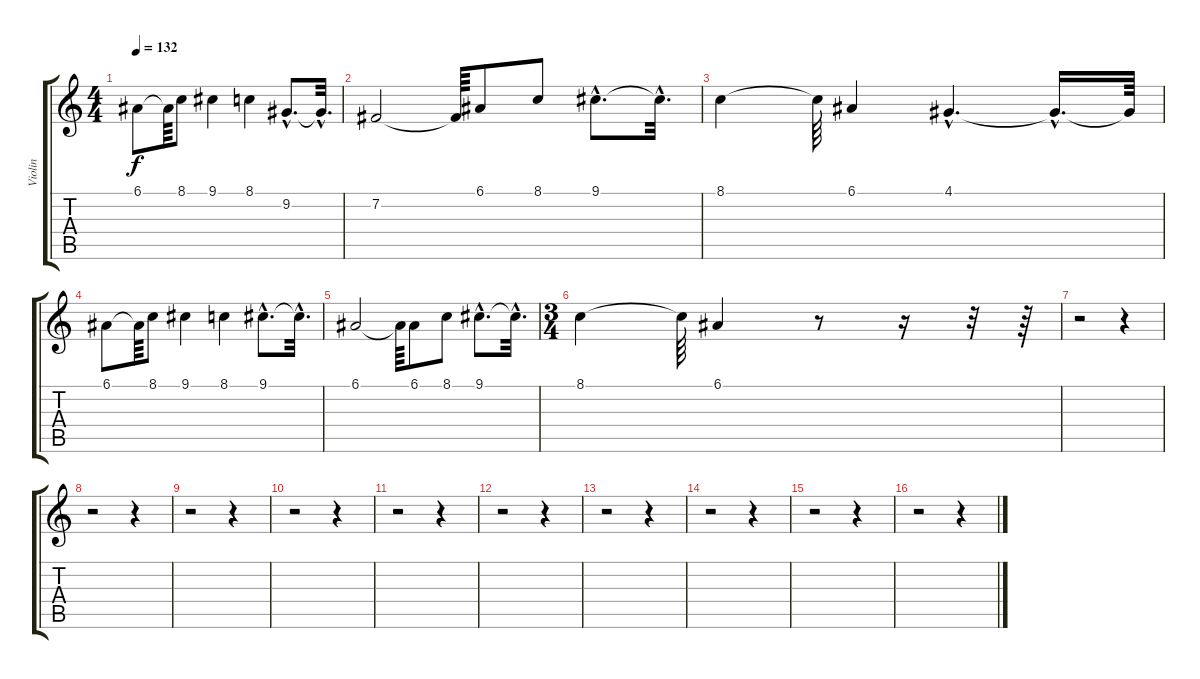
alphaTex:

\track ("Violin" "Violin") {instrument violin}
\staff {score tabs}
\tuning (E4 B3 G3 D3 A2 E2) {hide}
\ts (4 4)
\tempo 132
\clef g2
\ks c
6.1.8{dy f} 6.1{t}.64 8.1.8 9.1.4 8.1.4 9.2{hac}.8{d} 9.2{hac t}.32{d} |
7.2.2 7.2{t}.64 6.1.8 8.1.8 9.1{hac}.8{d} 9.1{hac t}.32{d} |
8.1.4 8.1{t}.64 6.1.4 4.1{hac}.4{d} 4.1{hac t}.16{d} 4.1{t}.64 |
6.1.8 6.1{t}.64 8.1.8 9.1.4 8.1.4 9.1{hac}.8{d} 9.1{hac t}.32{d} |
6.1.2 6.1{t}.64 6.1.8 8.1.8 9.1{hac}.8{d} 9.1{hac t}.32{d} |
\ts (3 4)
8.1.4 8.1{t}.64 6.1.4 r.8 r.16 r.32 r.64 |
r.2 r.4 |
r.2 r.4 |
r.2 r.4 |
r.2 r.4 |
r.2 r.4 |
r.2 r.4 |
r.2 r.4 |
r.2 r.4 |
r.2 r.4 |
r.2 r.4
